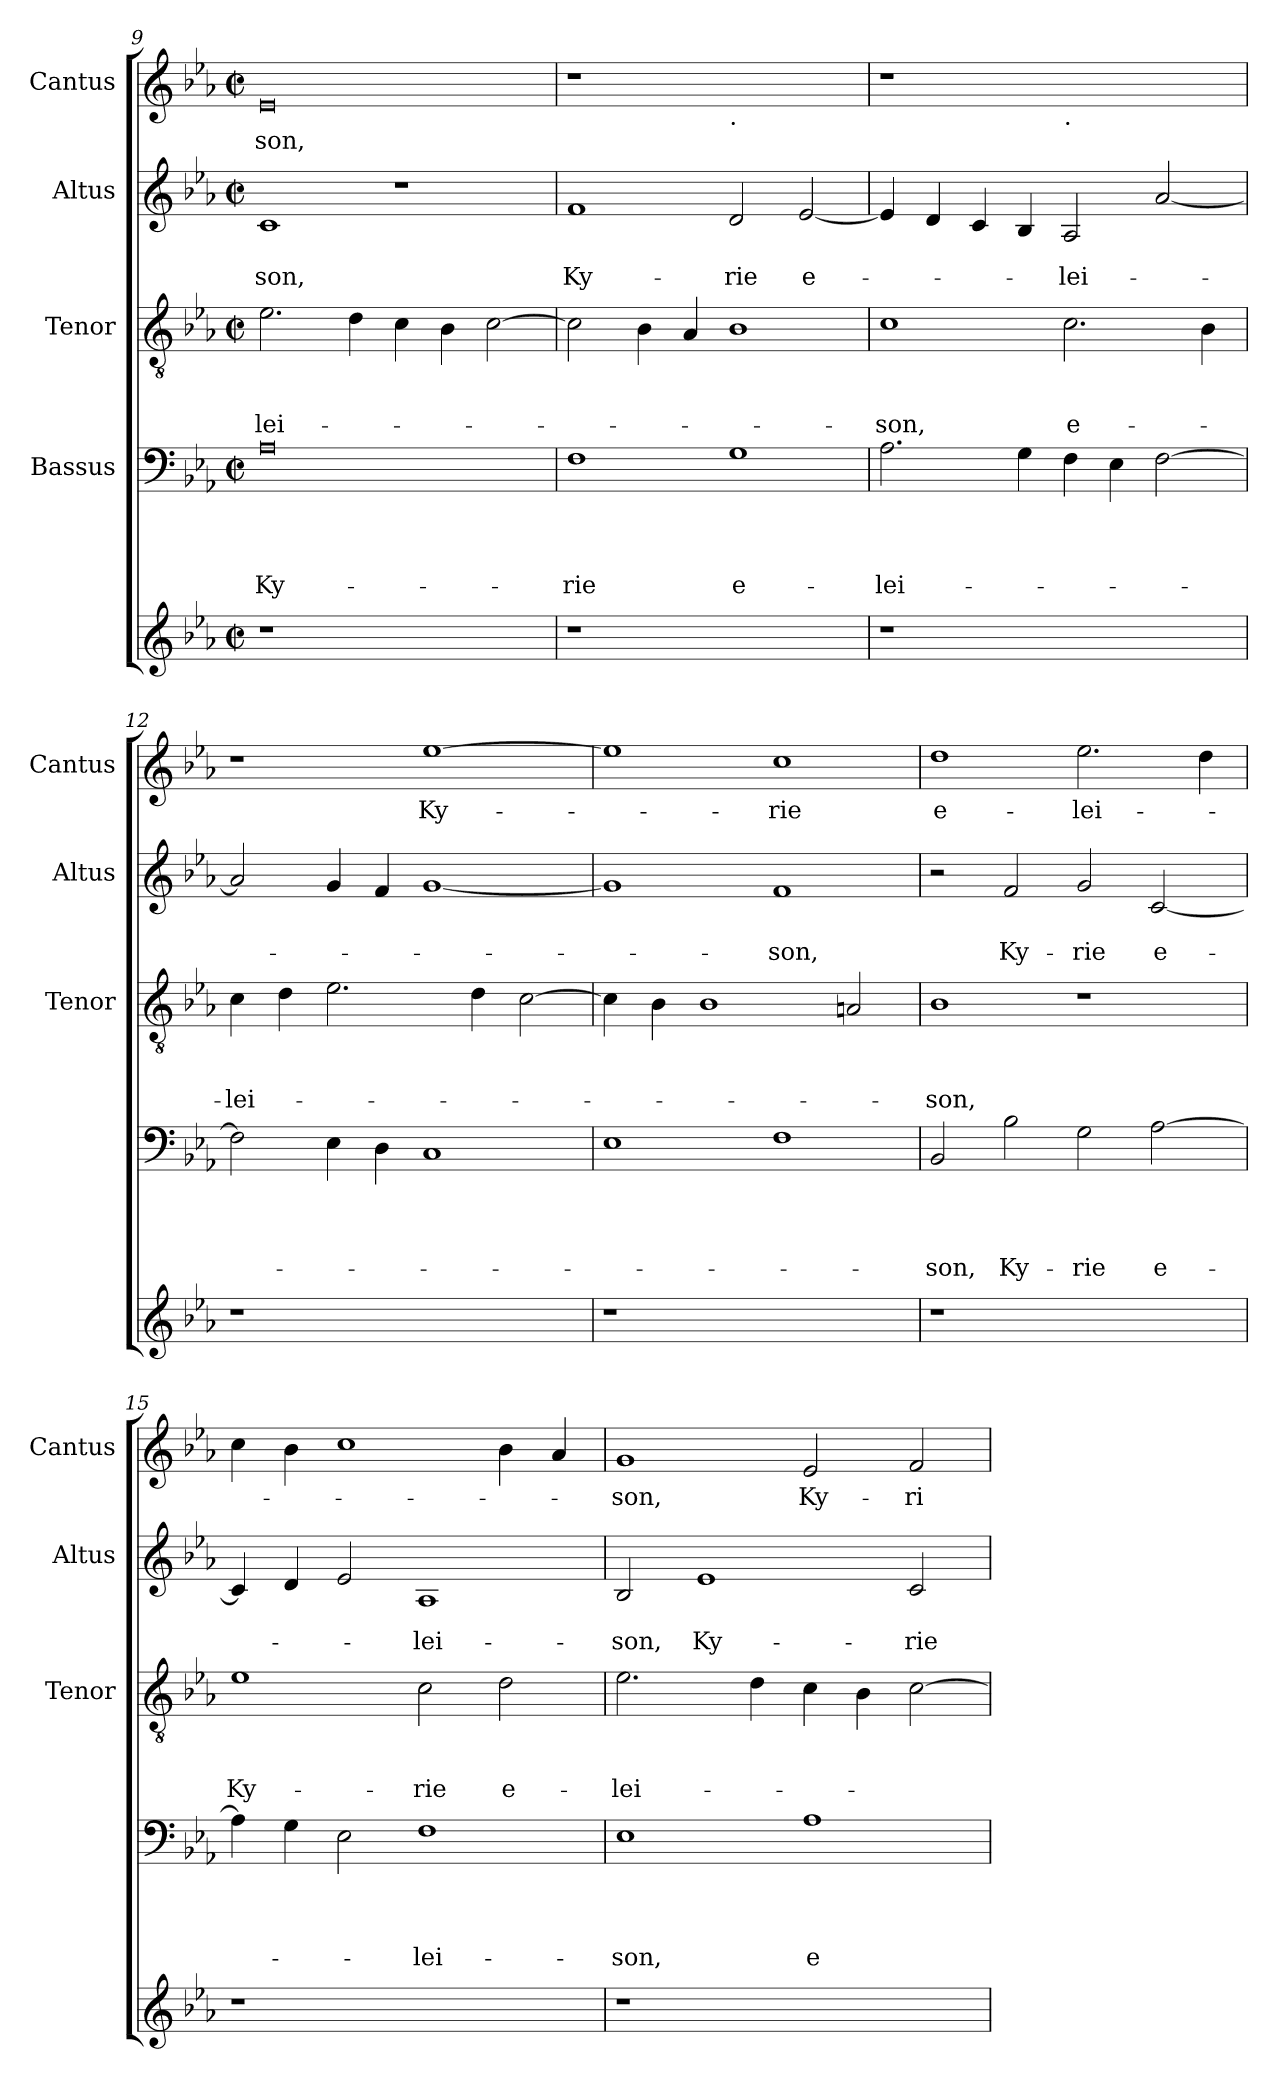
**kern	**kern	**text	**text	**text	**text	**kern	**text	**text	**text	**kern	**text	**text	**kern	**text
*part5	*part4	*part4	*part4	*part4	*part4	*part3	*part3	*part3	*part3	*part2	*part2	*part2	*part1	*part1
*staff5	*staff4	*staff4	*staff4	*staff4	*staff4	*staff3	*staff3	*staff3	*staff3	*staff2	*staff2	*staff2	*staff1	*staff1
*	*I"Bassus	*	*	*	*	*I"Tenor	*	*	*	*I"Altus	*	*	*I"Cantus	*
*	*	*	*	*	*	*I'Tenor	*	*	*	*I'Altus	*	*	*I'Cantus	*
*clefG2	*clefF4	*	*	*	*	*clefGv2	*	*	*	*clefG2	*	*	*clefG2	*
*k[b-e-a-]	*k[b-e-a-]	*	*	*	*	*k[b-e-a-]	*	*	*	*k[b-e-a-]	*	*	*k[b-e-a-]	*
*E-:	*E-:	*	*	*	*	*E-:	*	*	*	*E-:	*	*	*E-:	*
*M2/2	*M2/2	*	*	*	*	*M2/2	*	*	*	*M2/2	*	*	*M2/2	*
*met(c|)	*met(c|)	*	*	*	*	*met(c|)	*	*	*	*met(c|)	*	*	*met(c|)	*
=9	=9	=9	=9	=9	=9	=9	=9	=9	=9	=9	=9	=9	=9	=9
!	!	!	!	!	!LO:LY:b	!	!	!	!LO:LY:b	!	!	!LO:LY:b	!	!LO:LY:b
1r	0A-	.	.	.	Ky-	2.e-\	.	.	-lei-	1c	.	-son,	0e-	-son,
.	.	.	.	.	.	4d\	.	.	.	.	.	.	.	.
1ryy	.	.	.	.	.	4c\	.	.	.	1r	.	.	.	.
.	.	.	.	.	.	4B-\	.	.	.	.	.	.	.	.
.	.	.	.	.	.	[>2c\	.	.	.	.	.	.	.	.
=10	=10	=10	=10	=10	=10	=10	=10	=10	=10	=10	=10	=10	=10	=10
!	!	!	!	!	!LO:LY:b	!	!	!	!	!	!	!LO:LY:b	!	!
1r	1F	.	.	.	-rie	2c\]	.	.	.	1f	.	Ky-	1r	.
.	.	.	.	.	.	4B-\	.	.	.	.	.	.	.	.
.	.	.	.	.	.	4A-/	.	.	.	.	.	.	.	.
!	!	!	!	!	!	!	!	!	!	!	!	!	!LO:TX:b:t=.	!
!	!	!	!	!	!LO:LY:b	!	!	!	!	!	!	!LO:LY:b	!	!
1ryy	1G	.	.	.	e-	1B-	.	.	.	2d/	.	-rie	1ryy	.
!	!	!	!	!	!	!	!	!	!	!	!	!LO:LY:b	!	!
.	.	.	.	.	.	.	.	.	.	[<2e-/	.	e-	.	.
!!LO:PB:g=z
=11	=11	=11	=11	=11	=11	=11	=11	=11	=11	=11	=11	=11	=11	=11
!	!	!	!	!	!LO:LY:b	!	!	!	!LO:LY:b	!	!	!	!	!
1r	2.A-\	.	.	.	-lei-	1c	.	.	-son,	4e-/]	.	.	1r	.
.	.	.	.	.	.	.	.	.	.	4d/	.	.	.	.
.	.	.	.	.	.	.	.	.	.	4c/	.	.	.	.
.	4G\	.	.	.	.	.	.	.	.	4B-/	.	.	.	.
!	!	!	!	!	!	!	!	!	!	!	!	!	!LO:TX:b:t=.	!
!	!	!	!	!	!	!	!	!	!LO:LY:b	!	!	!LO:LY:b	!	!
1ryy	4F\	.	.	.	.	2.c\	.	.	e-	2A-/	.	-lei-	1ryy	.
.	4E-\	.	.	.	.	.	.	.	.	.	.	.	.	.
.	[>2F\	.	.	.	.	.	.	.	.	[<2a-/	.	.	.	.
.	.	.	.	.	.	4B-\	.	.	.	.	.	.	.	.
=12	=12	=12	=12	=12	=12	=12	=12	=12	=12	=12	=12	=12	=12	=12
!	!	!	!	!	!	!	!	!	!LO:LY:b	!	!	!	!	!
1r	2F\]	.	.	.	.	4c\	.	.	-lei-	2a-/]	.	.	1r	.
.	.	.	.	.	.	4d\	.	.	.	.	.	.	.	.
.	4E-\	.	.	.	.	2.e-\	.	.	.	4g/	.	.	.	.
.	4D\	.	.	.	.	.	.	.	.	4f/	.	.	.	.
!	!	!	!	!	!	!	!	!	!	!	!	!	!	!LO:LY:b
1ryy	1C	.	.	.	.	.	.	.	.	[<1g	.	.	[>1ee-	Ky-
.	.	.	.	.	.	4d\	.	.	.	.	.	.	.	.
.	.	.	.	.	.	[>2c\	.	.	.	.	.	.	.	.
=13	=13	=13	=13	=13	=13	=13	=13	=13	=13	=13	=13	=13	=13	=13
1r	1E-	.	.	.	.	4c\]	.	.	.	1g]	.	.	1ee-]	.
.	.	.	.	.	.	4B-\	.	.	.	.	.	.	.	.
.	.	.	.	.	.	1B-	.	.	.	.	.	.	.	.
!	!	!	!	!	!	!	!	!	!	!	!	!LO:LY:b	!	!LO:LY:b
1ryy	1F	.	.	.	.	.	.	.	.	1f	.	-son,	1cc	-rie
.	.	.	.	.	.	2An/	.	.	.	.	.	.	.	.
=14	=14	=14	=14	=14	=14	=14	=14	=14	=14	=14	=14	=14	=14	=14
!	!	!	!	!	!LO:LY:b	!	!	!	!LO:LY:b	!	!	!	!	!LO:LY:b
1r	2BB-/	.	.	.	-son,	1B-	.	.	-son,	2r	.	.	1dd	e-
!	!	!	!	!	!LO:LY:b	!	!	!	!	!	!	!LO:LY:b	!	!
.	2B-\	.	.	.	Ky-	.	.	.	.	2f/	.	Ky-	.	.
!	!	!	!	!	!LO:LY:b	!	!	!	!	!	!	!LO:LY:b	!	!LO:LY:b
1ryy	2G\	.	.	.	-rie	1r	.	.	.	2g/	.	-rie	2.ee-\	-lei-
!	!	!	!	!	!LO:LY:b	!	!	!	!	!	!	!LO:LY:b	!	!
.	[>2A-\	.	.	.	e-	.	.	.	.	[>2c/	.	e-	.	.
.	.	.	.	.	.	.	.	.	.	.	.	.	4dd\	.
!!LO:PB:g=z
=15	=15	=15	=15	=15	=15	=15	=15	=15	=15	=15	=15	=15	=15	=15
!	!	!	!	!	!	!	!	!	!LO:LY:b	!	!	!	!	!
1r	4A-\]	.	.	.	.	1e-	.	.	Ky-	4c/]	.	.	4cc\	.
.	4G\	.	.	.	.	.	.	.	.	4d/	.	.	4b-\	.
.	2E-\	.	.	.	.	.	.	.	.	2e-/	.	.	1cc	.
!	!	!	!	!	!LO:LY:b	!	!	!	!LO:LY:b	!	!	!LO:LY:b	!	!
1ryy	1F	.	.	.	-lei-	2c\	.	.	-rie	1A-	.	-lei-	.	.
!	!	!	!	!	!	!	!	!	!LO:LY:b	!	!	!	!	!
.	.	.	.	.	.	2d\	.	.	e-	.	.	.	4b-\	.
.	.	.	.	.	.	.	.	.	.	.	.	.	4a-/	.
=16	=16	=16	=16	=16	=16	=16	=16	=16	=16	=16	=16	=16	=16	=16
!	!	!	!	!	!LO:LY:b	!	!	!	!LO:LY:b	!	!	!LO:LY:b	!	!LO:LY:b
1r	1E-	.	.	.	-son,	2.e-\	.	.	-lei-	2B-/	.	-son,	1g	-son,
!	!	!	!	!	!	!	!	!	!	!	!	!LO:LY:b	!	!
.	.	.	.	.	.	.	.	.	.	1e-	.	Ky-	.	.
.	.	.	.	.	.	4d\	.	.	.	.	.	.	.	.
!	!	!	!	!	!LO:LY:b	!	!	!	!	!	!	!	!	!LO:LY:b
1ryy	1A-	.	.	.	e-	4c\	.	.	.	.	.	.	2e-/	Ky-
.	.	.	.	.	.	4B-\	.	.	.	.	.	.	.	.
!	!	!	!	!	!	!	!	!	!	!	!	!LO:LY:b	!	!LO:LY:b
.	.	.	.	.	.	[>2c\	.	.	.	2c/	.	-rie	2f/	-ri-
=	=	=	=	=	=	=	=	=	=	=	=	=	=	=
*-	*-	*-	*-	*-	*-	*-	*-	*-	*-	*-	*-	*-	*-	*-
